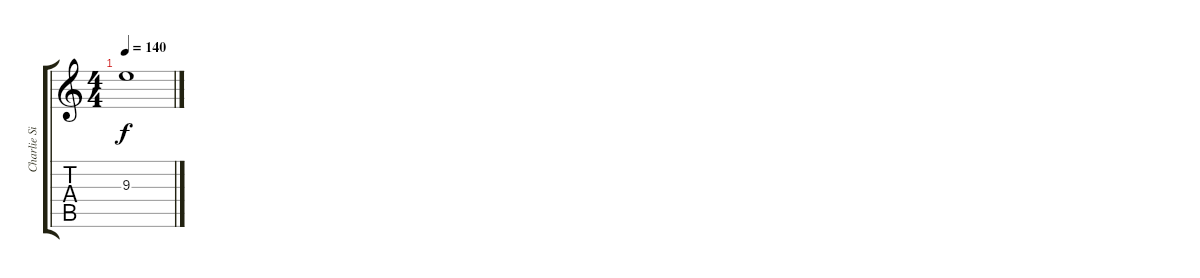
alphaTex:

\track ("Charlie Simpson" "Charlie Si") {instrument distortionguitar}
\staff {score tabs}
\tuning (E4 B3 G3 D3 A2 E2) {hide}
\ts (4 4)
\tempo 140
\clef g2
\ks c
9.3{t}.1{dy f}
